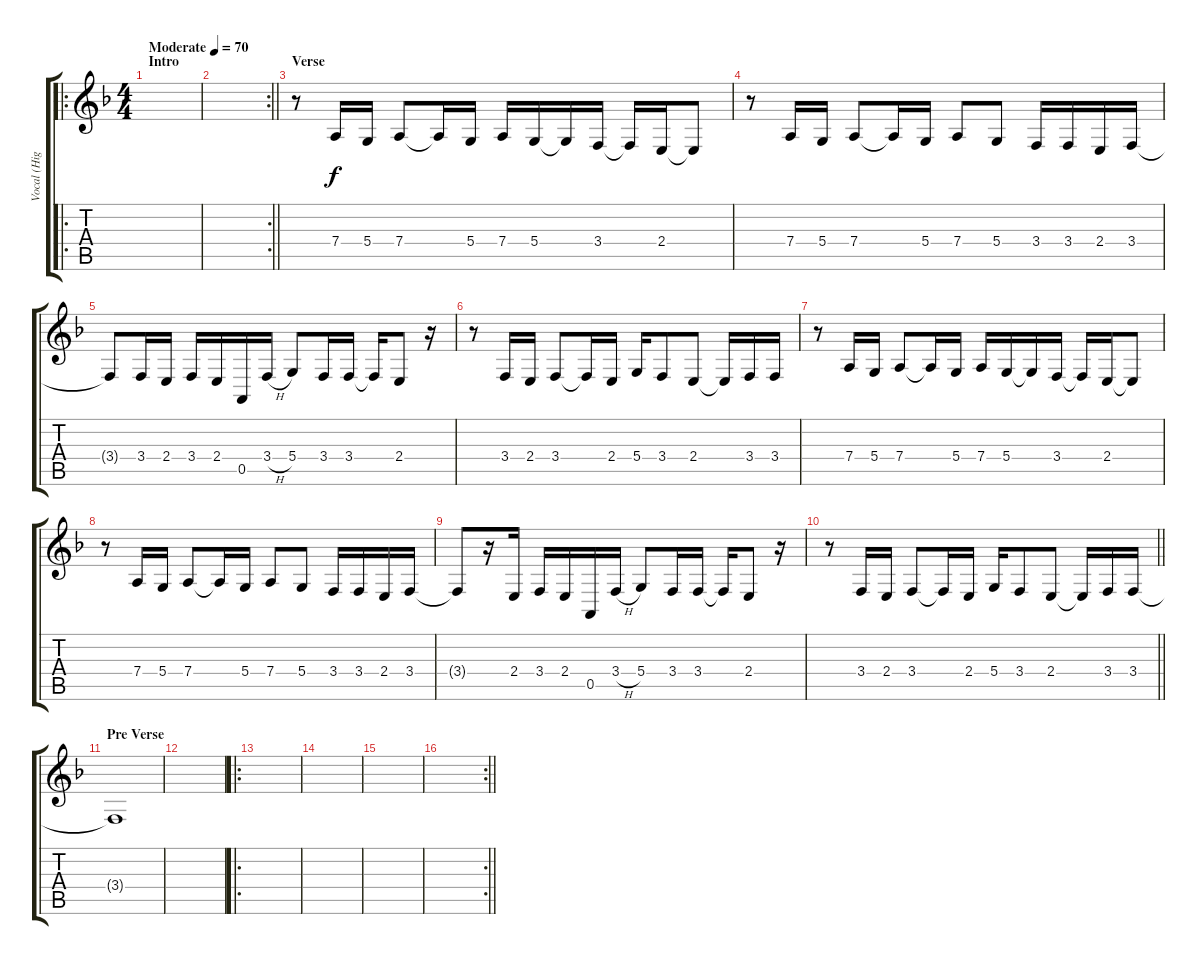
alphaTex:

\track ("Vocal (High)" "Vocal (Hig") {instrument synthvoice}
\staff {score tabs}
\tuning (E4 B3 G3 D3 A2 E2) {hide}
\ro
\ts (4 4)
\section ("" "Intro")
\tempo (70 "Moderate")
\clef g2
\ks f
|
\rc 2
\barLineRight lightlight
|
\section ("" "Verse")
r.8 7.4.16 5.4.16 7.4.8 7.4{t}.16 5.4.16 7.4.16 5.4.16 5.4{t}.16 3.4.16 3.4{t}.16 2.4.16 2.4{t}.8 |
r.8 7.4.16 5.4.16 7.4.8 7.4{t}.16 5.4.16 7.4.8 5.4.8 3.4.16 3.4.16 2.4.16 3.4.16 |
3.4{t}.8 3.4.16 2.4.16 3.4.16 2.4.16 0.5.16 3.4{h}.16 5.4.8 3.4.16 3.4.16 3.4{t}.16 2.4.8 r.16 |
r.8 3.4.16 2.4.16 3.4.8 3.4{t}.16 2.4.16 5.4.16 3.4.8 2.4.8 2.4{t}.16 3.4.16 3.4.16 |
r.8 7.4.16 5.4.16 7.4.8 7.4{t}.16 5.4.16 7.4.16 5.4.16 5.4{t}.16 3.4.16 3.4{t}.16 2.4.16 2.4{t}.8 |
r.8 7.4.16 5.4.16 7.4.8 7.4{t}.16 5.4.16 7.4.8 5.4.8 3.4.16 3.4.16 2.4.16 3.4.16 |
3.4{t}.8 r.16 2.4.16 3.4.16 2.4.16 0.5.16 3.4{h}.16 5.4.8 3.4.16 3.4.16 3.4{t}.16 2.4.8 r.16 |
\barLineRight lightlight
r.8 3.4.16 2.4.16 3.4.8 3.4{t}.16 2.4.16 5.4.16 3.4.8 2.4.8 2.4{t}.16 3.4.16 3.4.16 |
\section ("" "Pre Verse")
3.4{t}.1 |
|
\ro
|
|
|
\rc 2
\barLineRight lightlight
